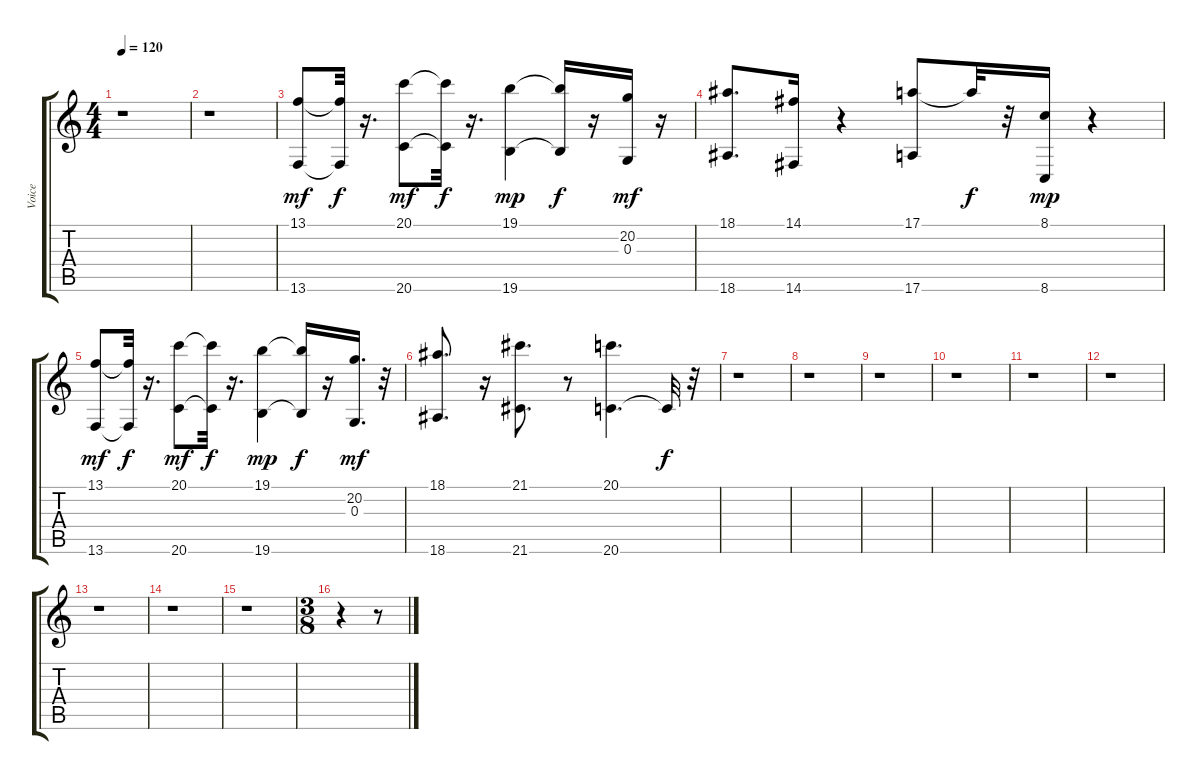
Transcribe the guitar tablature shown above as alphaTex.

\track ("Voice                               " "Voice     ") {instrument choiraahs}
\staff {score tabs}
\tuning (E4 B3 G3 D3 A2 E2) {hide}
\ts (4 4)
\tempo 120
\clef g2
\ks c
r.1{dy ff} |
r.1 |
(13.1 13.6).8{dy mf} (13.1{t} 13.6{t}).32{dy f} r.16{d} (20.1 20.6).8{dy mf} (20.1{t} 20.6{t}).32{dy f} r.16{d} (19.1 19.6).4{dy mp} (19.1{t} 19.6{t}).16{dy f} r.16 (20.2 0.3).16{dy mf} r.16 |
(18.1 18.6).8{d} (14.1 14.6).16 r.4 (17.1 17.6).8 17.1{t}.32{dy f} r.32 (8.1 8.6).16{dy mp} r.4 |
(13.1 13.6).8{dy mf} (13.1{t} 13.6{t}).32{dy f} r.16{d} (20.1 20.6).8{dy mf} (20.1{t} 20.6{t}).32{dy f} r.16{d} (19.1 19.6).4{dy mp} (19.1{t} 19.6{t}).16{dy f} r.16 (20.2 0.3).16{d dy mf} r.32 |
(18.1 18.6).8{d} r.16 (21.1 21.6).8{d} r.8 (20.1 20.6).4{d} 20.6{t}.32{dy f} r.32 |
r.1 |
r.1 |
r.1 |
r.1 |
r.1 |
r.1 |
r.1 |
r.1 |
r.1 |
\ts (3 8)
r.4 r.8
